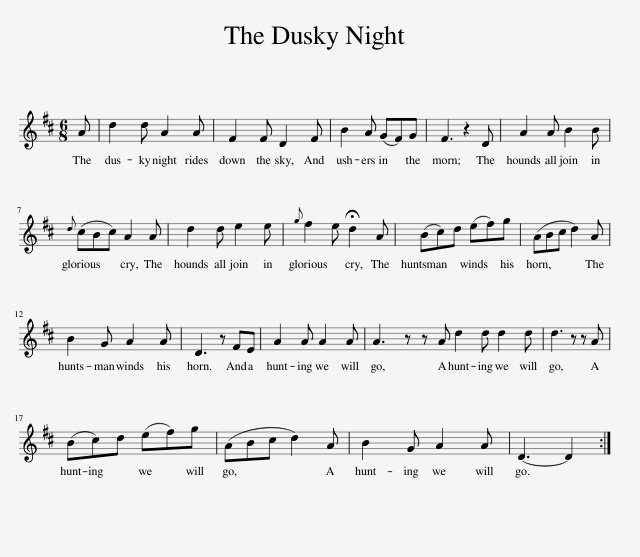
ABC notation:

X:1
L:1/8
M:6/8
I:linebreak $
K:D
V:1 treble
V:1
 A | d2 d A2 A | F2 F D2 F | B2 A (GF)G | F3 z2 D | %5
 A2 A B2 B |${d} (cBc) A2 A | d2 d e2 e |{g} f2 e !fermata!d2 A | (Bc)d (ef)g | %10
 (ABc d2) A |$ B2 G A2 A | D3 z FE | A2 A A2 A | A3 z z A d2 d d2 d | %15
 d3 z z A |$ (Bc)d (ef)g | (ABc d2) A | B2 G A2 A | D3- D2 :| %20
